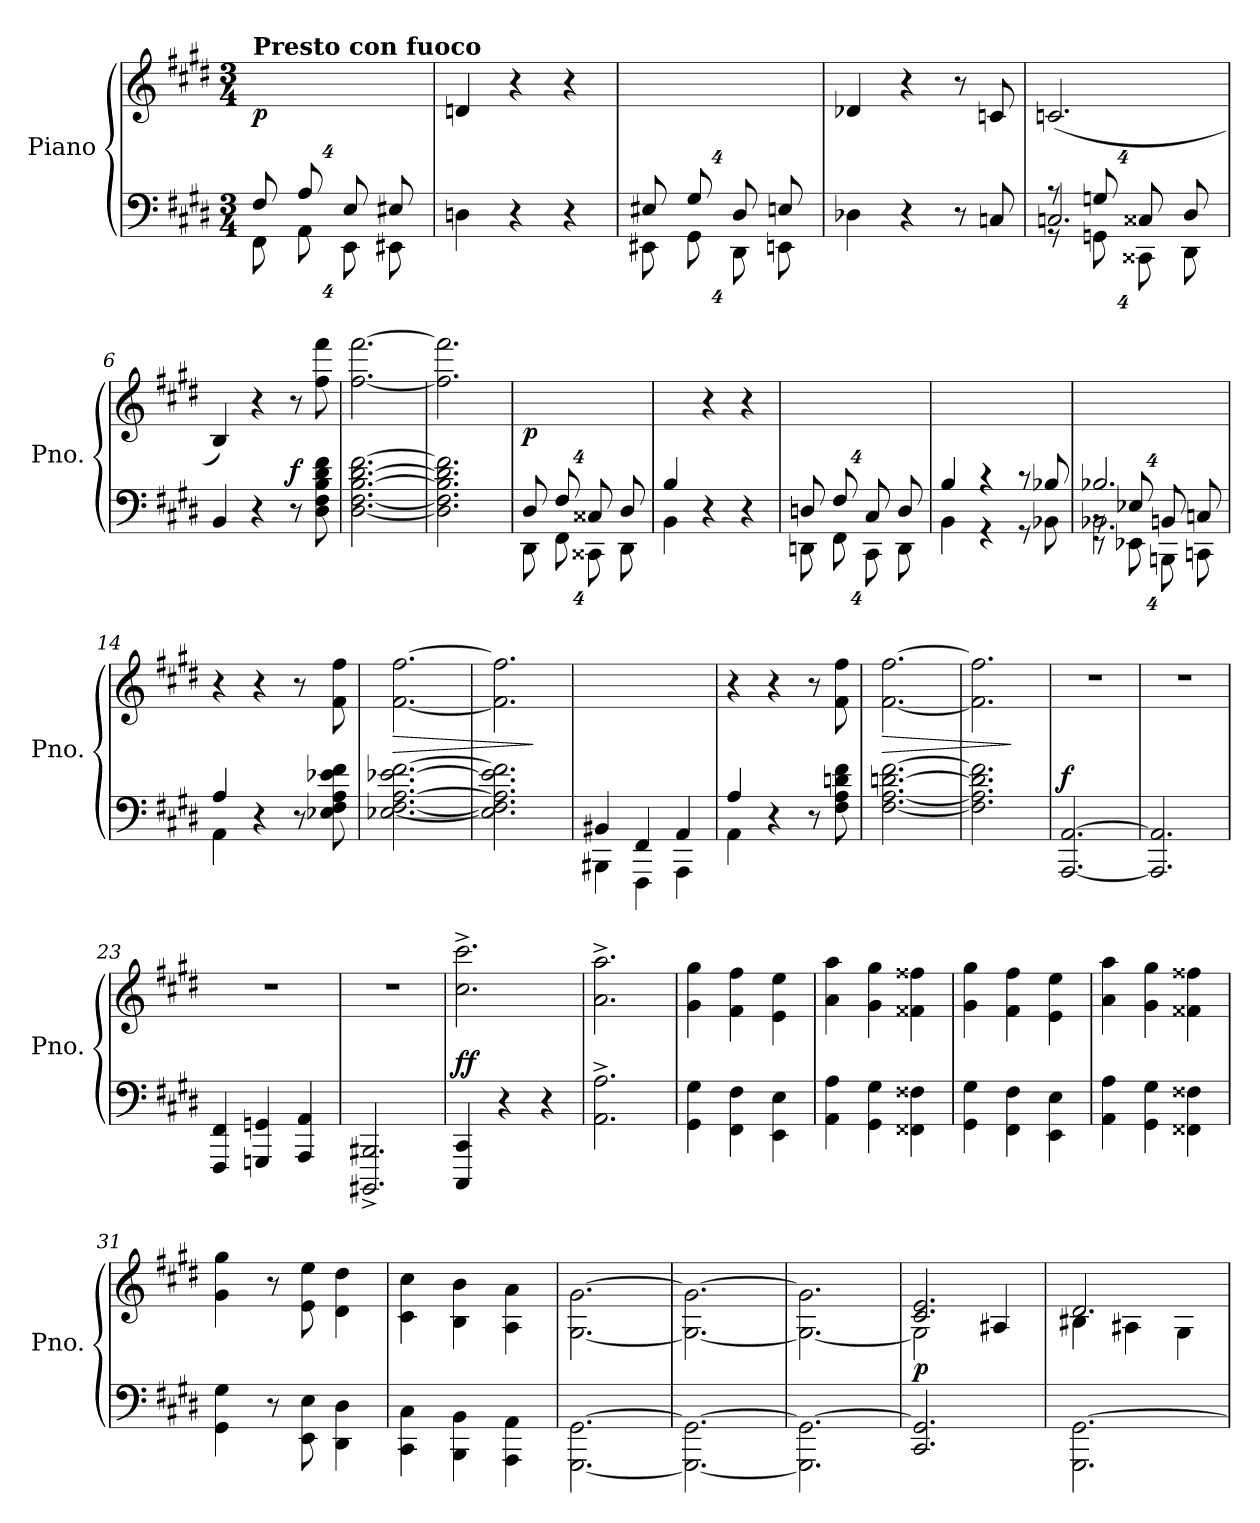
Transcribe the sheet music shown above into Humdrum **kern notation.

**kern	**kern	**dynam
*part1	*part1	*part1
*staff2	*staff1	*staff1/2
*I"Piano	*	*
*I'Pno.	*	*
*clefF4	*clefG2	*
*k[f#c#g#d#]	*k[f#c#g#d#]	*
*M3/4	*M3/4	*
*MM330	*MM330	*
*Xbrackettup	*	*
=1	=1	=1
*^	*	*
!	!	!LO:TX:a:B:t=Presto con fuoco	!
!	!	!	!LO:DY:b
(16%3F#/	16%3FF#\	2.ryy	p
16%3A/	16%3AA\	.	.
16%3E/	16%3EE\	.	.
16%3E#X/	16%3EE#X\	.	.
*v	*v	*	*
=2	=2	=2
4Dn\	4dn/)	.
4r	4r	.
4r	4r	.
=3	=3	=3
*^	*	*
(16%3E#X/	16%3EE#X\	2.ryy	.
16%3G#/	16%3GG#\	.	.
16%3D#/	16%3DD#\	.	.
16%3En/	16%3EEn\	.	.
*v	*v	*	*
=4	=4	=4
4D-X\	4d-X/)	.
4r	4r	.
8r	8r	.
8Cn/	8cn/	.
=5	=5	=5
*^	*	*
*	*^	*	*
2.Cn/	16%3rGG	16%3rA	(2.cn/	.
.	16%3GGn\	16%3Gn/	.	.
.	16%3CC##X\	16%3C##X/	.	.
.	16%3DD#\	16%3D#/	.	.
*v	*v	*v	*	*
=6	=6	=6
4BB/	4B/)	.
4r	4r	.
!	!	!LO:DY:a=2
8r	8r	f
8D#\ 8F#\ 8B\ 8d#\ 8f#\	8ff#\ 8fff#\	.
=7	=7	=7
[2.D#\ [2.F#\ [2.B\ [2.d#\ [2.f#\	[2.ff#\ [2.fff#\	.
!!LO:LB:g=z
=8	=8	=8
2.D#\] 2.F#\] 2.B\] 2.d#\] 2.f#\]	2.ff#\] 2.fff#\]	.
!!LO:LB:g=z
=9	=9	=9
*^	*	*
!	!	!	!LO:DY:b
16%3D#/	16%3DD#\	2.ryy	p
16%3F#/	16%3FF#\	.	.
16%3C##X/	16%3CC##X\	.	.
16%3D#/	16%3DD#\	.	.
=10	=10	=10	=10
4B/	4BB\	4ryy	.
4r	2ryy	4r	.
4r	.	4r	.
=11	=11	=11	=11
16%3Dn/	16%3DDn\	2.ryy	.
16%3F#/	16%3FF#\	.	.
16%3C#/	16%3CC#\	.	.
16%3D/	16%3DD\	.	.
=12	=12	=12	=12
4B/	4BB\	2.ryy	.
4r	4r	.	.
8r	8r	.	.
8B-X/	8BB-X\	.	.
=13	=13	=13	=13
*^	*^	*	*
16%3rBB	2.BB-X\	2.B-X/	16%3rEE	2.ryy	.
16%3E-X/	.	.	16%3EE-X\	.	.
16%3BBn/	.	.	16%3BBBn\	.	.
16%3Cn/	.	.	16%3CCn\	.	.
*	*v	*v	*v	*	*
=14	=14	=14	=14
4A/	4AA\	4r	.
4r	2ryy	4r	.
8r	.	8r	.
8E-X\ 8F#\ 8A\ 8e-X\ 8f#\	.	8f#\ 8ff#\	.
*v	*v	*	*
=15	=15	=15
!	!	!LO:HP:b
[2.E-X\ [2.F#\ [2.A\ [2.e-X\ [2.f#\	[2.f#\ [2.ff#\	>
!!LO:LB:g=z
=16	=16	=16
2.E-\] 2.F#\] 2.A\] 2.e-\] 2.f#\]	2.f#\] 2.ff#\]	.
.	.	]
!!LO:LB:g=z
=17	=17	=17
*^	*	*
4BBB#X\	4BB#X/	2.ryy	.
4FFF#\	4FF#/	.	.
4AAA\	4AA/	.	.
=18	=18	=18	=18
4A/	4AA\	4r	.
4r	2ryy	4r	.
8r	.	8r	.
8F#\ 8A\ 8dn\ 8f#\	.	8f#\ 8ff#\	.
*v	*v	*	*
=19	=19	=19
!	!	!LO:HP:b
[2.F#\ [2.A\ [2.dn\ [2.f#\	[2.f#\ [2.ff#\	>
=20	=20	=20
2.F#\] 2.A\] 2.d\] 2.f#\]	2.f#\] 2.ff#\]	.
.	.	]
=21	=21	=21
!	!	!LO:DY:a=2
[2.AAA/ [2.AA/	2.r	f
=22	=22	=22
2.AAA/] 2.AA/]	2.r	.
=23	=23	=23
4FFF#/ 4FF#/	2.r	.
4GGGn/ 4GGn/	.	.
4AAA/ 4AA/	.	.
=24	=24	=24
2.BBBB#X/^ 2.BBB#X/^	2.r	.
=25	=25	=25
!	!	!LO:DY:a=2
4CCC#/ 4CC#/	2.cc#\^ 2.ccc#\^	ff
4r	.	.
4r	.	.
=26	=26	=26
2.AA\^ 2.A\^	2.a\^ 2.aa\^	.
!!LO:PB:g=z
=27	=27	=27
4GG#\ 4G#\	4g#\ 4gg#\	.
4FF#\ 4F#\	4f#\ 4ff#\	.
4EE\ 4E\	4e\ 4ee\	.
!!LO:LB:g=z
=28	=28	=28
4AA\ 4A\	4a\ 4aa\	.
4GG#\ 4G#\	4g#\ 4gg#\	.
4FF##X\ 4F##X\	4f##X\ 4ff##X\	.
=29	=29	=29
4GG#\ 4G#\	4g#\ 4gg#\	.
4FF#\ 4F#\	4f#\ 4ff#\	.
4EE\ 4E\	4e\ 4ee\	.
=30	=30	=30
4AA\ 4A\	4a\ 4aa\	.
4GG#\ 4G#\	4g#\ 4gg#\	.
4FF##X\ 4F##X\	4f##X\ 4ff##X\	.
=31	=31	=31
4GG#\ 4G#\	4g#\ 4gg#\	.
8r	8r	.
8EE\ 8E\	8e\ 8ee\	.
4DD#\ 4D#\	4d#\ 4dd#\	.
=32	=32	=32
4CC#\ 4C#\	4c#\ 4cc#\	.
4BBB\ 4BB\	4B\ 4b\	.
4AAA\ 4AA\	4A\ 4a\	.
=33	=33	=33
[2.GGG#\ [2.GG#\	[2.G#\ [2.g#\	.
=34	=34	=34
2.GGG#\_ 2.GG#\_	2.G#\_ 2.g#\_	.
=35	=35	=35
2.GGG#\] 2.GG#\_	2.G#\_ 2.g#\]	.
=36	=36	=36
*	*^	*
!	!	!	!LO:DY:a=2
2.CC#/ 2.GG#/]	2G#\]	2.c#/ 2.e/	p
.	4A#X/	.	.
!!LO:LB:g=z	!!
=37	=37	=37	=37
*^	*	*	*
4ryy	2.GGG#\ [2.GG#\	4B#X\	2.d#/	.
4ryy	.	4A#X\	.	.
4ryy	.	4G#\	.	.
*v	*v	*	*	*
*	*v	*v	*
=	=	=
*-	*-	*-
